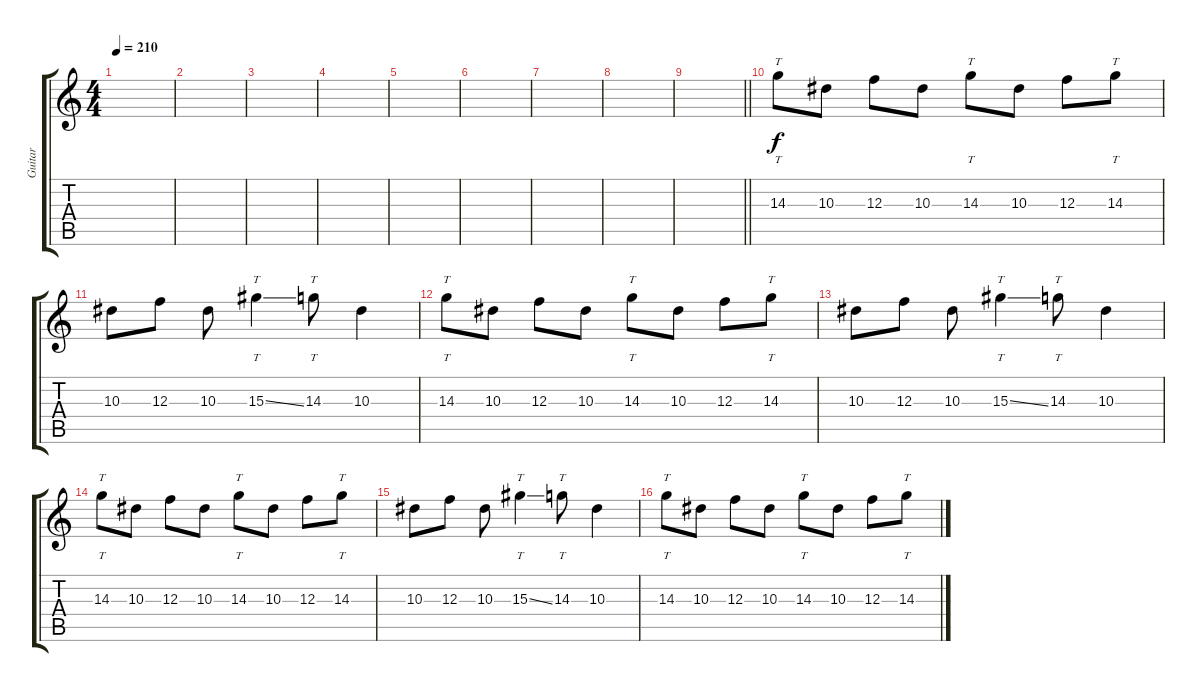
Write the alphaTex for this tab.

\track ("Guitar" "Guitar") {instrument distortionguitar}
\staff {score tabs}
\tuning (D4 A3 F3 C3 G2 C2) {hide}
\ts (4 4)
\tempo 210
\clef g2
\ks c
|
|
|
|
|
|
|
|
\barLineRight lightlight
|
\section ("" " ")
14.3.8{tt} 10.3.8 12.3.8 10.3.8 14.3.8{tt} 10.3.8 12.3.8 14.3.8{tt} |
10.3.8 12.3.8 10.3.8 15.3{ss}.4{tt} 14.3.8{tt} 10.3.4 |
14.3.8{tt} 10.3.8 12.3.8 10.3.8 14.3.8{tt} 10.3.8 12.3.8 14.3.8{tt} |
10.3.8 12.3.8 10.3.8 15.3{ss}.4{tt} 14.3.8{tt} 10.3.4 |
14.3.8{tt} 10.3.8 12.3.8 10.3.8 14.3.8{tt} 10.3.8 12.3.8 14.3.8{tt} |
10.3.8 12.3.8 10.3.8 15.3{ss}.4{tt} 14.3.8{tt} 10.3.4 |
14.3.8{tt} 10.3.8 12.3.8 10.3.8 14.3.8{tt} 10.3.8 12.3.8 14.3.8{tt}
